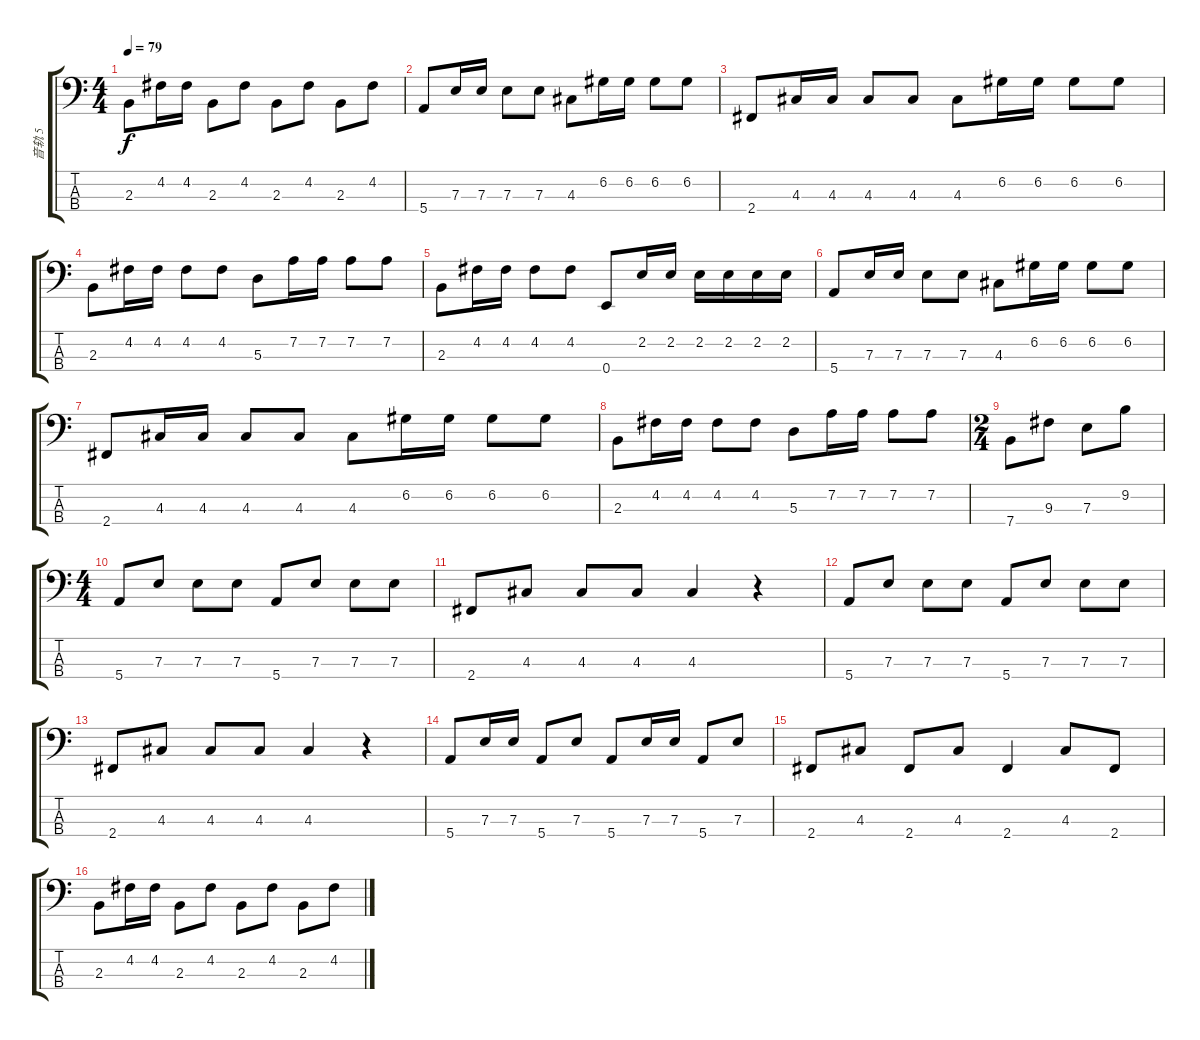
\track ("音轨 5" "音轨 5") {instrument electricbassfinger}
\staff {score tabs}
\tuning (G2 D2 A1 E1) {hide}
\ts (4 4)
\tempo 79
\clef f4
\ks c
2.3.8{dy f} 4.2.16 4.2.16 2.3.8 4.2.8 2.3.8 4.2.8 2.3.8 4.2.8 |
5.4.8 7.3.16 7.3.16 7.3.8 7.3.8 4.3.8 6.2.16 6.2.16 6.2.8 6.2.8 |
2.4.8 4.3.16 4.3.16 4.3.8 4.3.8 4.3.8 6.2.16 6.2.16 6.2.8 6.2.8 |
2.3.8 4.2.16 4.2.16 4.2.8 4.2.8 5.3.8 7.2.16 7.2.16 7.2.8 7.2.8 |
2.3.8 4.2.16 4.2.16 4.2.8 4.2.8 0.4.8 2.2.16 2.2.16 2.2.16 2.2.16 2.2.16 2.2.16 |
5.4.8 7.3.16 7.3.16 7.3.8 7.3.8 4.3.8 6.2.16 6.2.16 6.2.8 6.2.8 |
2.4.8 4.3.16 4.3.16 4.3.8 4.3.8 4.3.8 6.2.16 6.2.16 6.2.8 6.2.8 |
2.3.8 4.2.16 4.2.16 4.2.8 4.2.8 5.3.8 7.2.16 7.2.16 7.2.8 7.2.8 |
\ts (2 4)
7.4.8 9.3.8 7.3.8 9.2.8 |
\ts (4 4)
5.4.8 7.3.8 7.3.8 7.3.8 5.4.8 7.3.8 7.3.8 7.3.8 |
2.4.8 4.3.8 4.3.8 4.3.8 4.3.4 r.4 |
5.4.8 7.3.8 7.3.8 7.3.8 5.4.8 7.3.8 7.3.8 7.3.8 |
2.4.8 4.3.8 4.3.8 4.3.8 4.3.4 r.4 |
5.4.8 7.3.16 7.3.16 5.4.8 7.3.8 5.4.8 7.3.16 7.3.16 5.4.8 7.3.8 |
2.4.8 4.3.8 2.4.8 4.3.8 2.4.4 4.3.8 2.4.8 |
2.3.8 4.2.16 4.2.16 2.3.8 4.2.8 2.3.8 4.2.8 2.3.8 4.2.8
